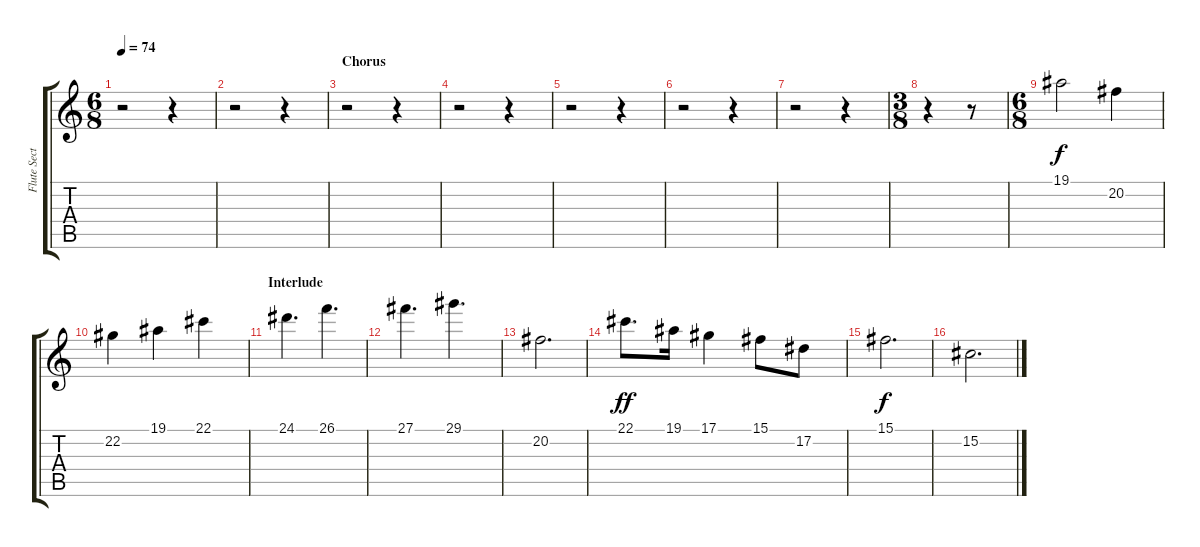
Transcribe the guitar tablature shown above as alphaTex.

\track ("Flute Section (SF Symphony)" "Flute Sect") {instrument flute}
\staff {score tabs}
\tuning (Eb4 Bb3 Gb3 Db3 Ab2 Eb2) {hide}
\ts (6 8)
\tempo 74
\clef g2
\ks c
r.2{dy f} r.4 |
r.2 r.4 |
\section ("" "Chorus")
r.2 r.4 |
r.2 r.4 |
r.2 r.4 |
r.2 r.4 |
r.2 r.4 |
\ts (3 8)
r.4 r.8 |
\ts (6 8)
19.1.2 20.2.4 |
22.2.4 19.1.4 22.1.4 |
\section ("" "Interlude")
24.1.4{d} 26.1.4{d} |
27.1.4{d} 29.1.4{d} |
20.2.2{d} |
22.1.8{d dy ff} 19.1.16 17.1.4 15.1.8 17.2.8 |
15.1.2{d dy f} |
15.2.2{d}
